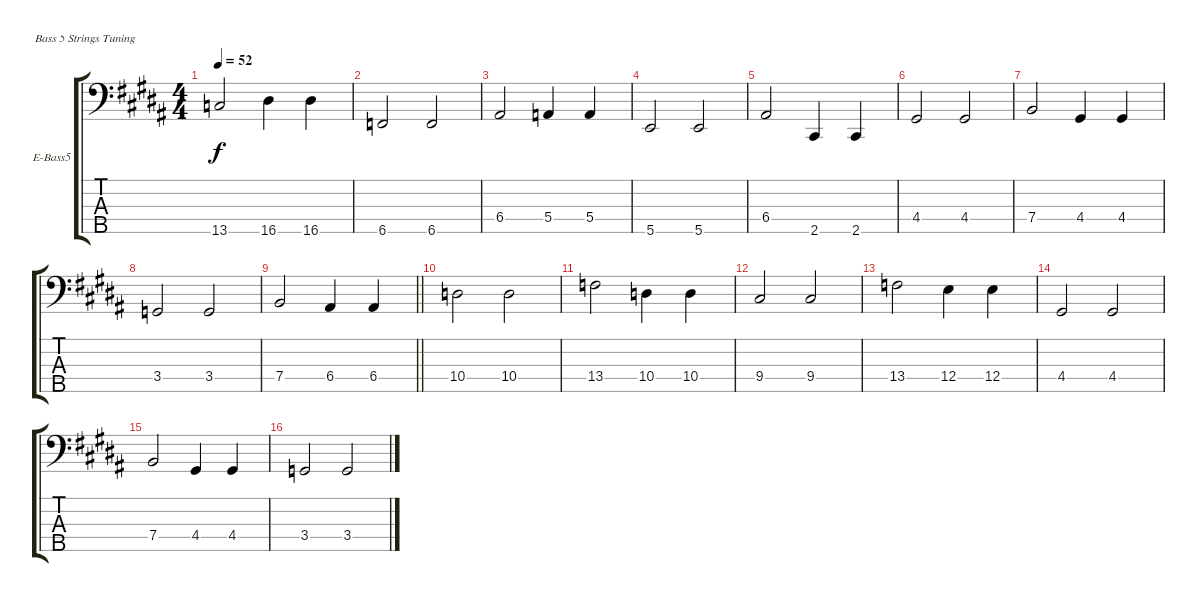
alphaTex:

\bracketExtendMode groupsimilarinstruments
\firstSystemTrackNameOrientation horizontal
\otherSystemsTrackNameOrientation horizontal
\track ("Doom-Stricken Bass" "E-Bass5") {instrument electricbassfinger}
\staff {score tabs}
\tuning (G2 D2 A1 E1 B0)
\ts (4 4)
\tempo 52
\clef f4
\ks g#minor
13.5.2{dy f} 16.5.4 16.5.4 |
6.5.2 6.5.2 |
6.4.2 5.4.4 5.4.4 |
5.5.2 5.5.2 |
6.4.2 2.5.4 2.5.4 |
4.4.2 4.4.2 |
7.4.2 4.4.4 4.4.4 |
3.4.2 3.4.2 |
\barLineRight lightlight
7.4.2 6.4.4 6.4.4 |
10.4.2 10.4.2 |
13.4.2 10.4.4 10.4.4 |
9.4.2 9.4.2 |
13.4.2 12.4.4 12.4.4 |
4.4.2 4.4.2 |
7.4.2 4.4.4 4.4.4 |
3.4.2 3.4.2
